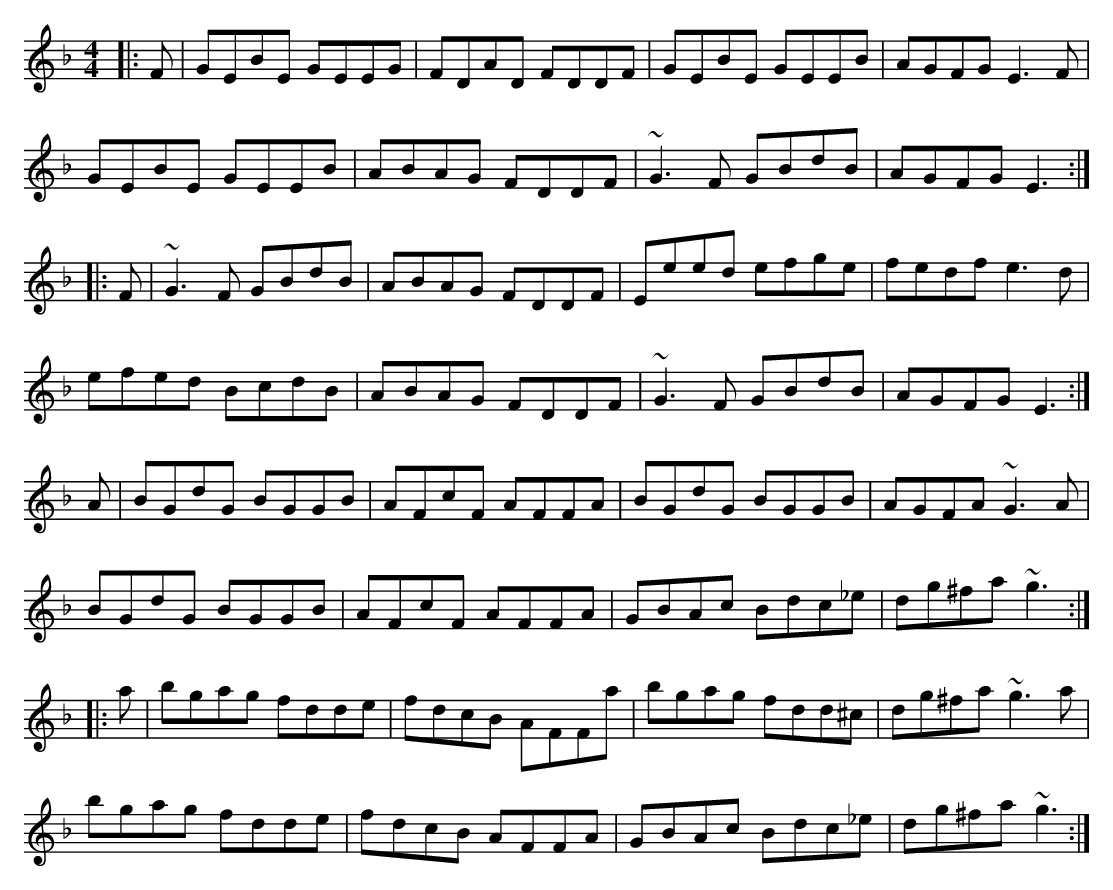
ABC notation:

X:1
M:4/4
K:Gdor
|:F|GEBE GEEG|FDAD FDDF|GEBE GEEB|AGFG E3F|
GEBE GEEB|ABAG FDDF|~G3F GBdB|AGFG E3:|
|:F|~G3F GBdB|ABAG FDDF|Eeed efge|fedf e3d|
efed BcdB|ABAG FDDF|~G3F GBdB|AGFG E3:|
A|BGdG BGGB|AFcF AFFA|BGdG BGGB|AGFA ~G3A|
BGdG BGGB|AFcF AFFA|GBAc Bdc_e|dg^fa ~g3:|
|:a|bgag fdde|fdcB AFFa|bgag fdd^c|dg^fa ~g3a|
bgag fdde|fdcB AFFA|GBAc Bdc_e|dg^fa ~g3:|
